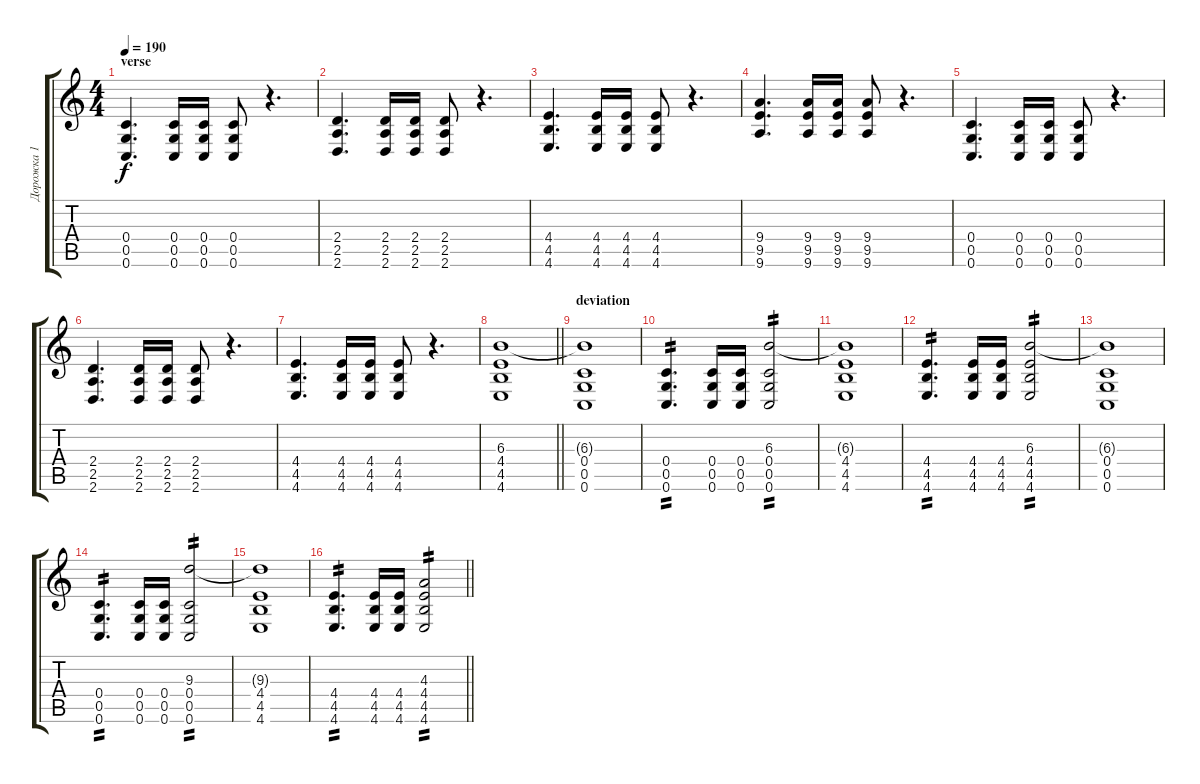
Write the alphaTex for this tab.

\track ("Дорожка 1" "Дорожка 1") {instrument distortionguitar}
\staff {score tabs}
\tuning (D4 A3 F3 C3 G2 C2) {hide}
\ts (4 4)
\section ("" "verse")
\tempo 190
\clef g2
\ks c
(0.4 0.5 0.6).4{d dy f} (0.4 0.5 0.6).16 (0.4 0.5 0.6).16 (0.4 0.5 0.6).8 r.4{d} |
(2.4 2.5 2.6).4{d} (2.4 2.5 2.6).16 (2.4 2.5 2.6).16 (2.4 2.5 2.6).8 r.4{d} |
(4.4 4.5 4.6).4{d} (4.4 4.5 4.6).16 (4.4 4.5 4.6).16 (4.4 4.5 4.6).8 r.4{d} |
(9.4 9.5 9.6).4{d} (9.4 9.5 9.6).16 (9.4 9.5 9.6).16 (9.4 9.5 9.6).8 r.4{d} |
(0.4 0.5 0.6).4{d} (0.4 0.5 0.6).16 (0.4 0.5 0.6).16 (0.4 0.5 0.6).8 r.4{d} |
(2.4 2.5 2.6).4{d} (2.4 2.5 2.6).16 (2.4 2.5 2.6).16 (2.4 2.5 2.6).8 r.4{d} |
(4.4 4.5 4.6).4{d} (4.4 4.5 4.6).16 (4.4 4.5 4.6).16 (4.4 4.5 4.6).8 r.4{d} |
\barLineRight lightlight
(6.3 4.4 4.5 4.6).1 |
\section ("" "deviation")
(6.3{t} 0.4 0.5 0.6).1 |
(0.4 0.5 0.6).4{d tp 2} (0.4 0.5 0.6).16 (0.4 0.5 0.6).16 (6.3 0.4 0.5 0.6).2{tp 2} |
(6.3{t} 4.4 4.5 4.6).1 |
(4.4 4.5 4.6).4{d tp 2} (4.4 4.5 4.6).16 (4.4 4.5 4.6).16 (6.3 4.4 4.5 4.6).2{tp 2} |
(6.3{t} 0.4 0.5 0.6).1 |
(0.4 0.5 0.6).4{d tp 2} (0.4 0.5 0.6).16 (0.4 0.5 0.6).16 (9.3 0.4 0.5 0.6).2{tp 2} |
(9.3{t} 4.4 4.5 4.6).1 |
\barLineRight lightlight
(4.4 4.5 4.6).4{d tp 2} (4.4 4.5 4.6).16 (4.4 4.5 4.6).16 (4.3 4.4 4.5 4.6).2{tp 2}
